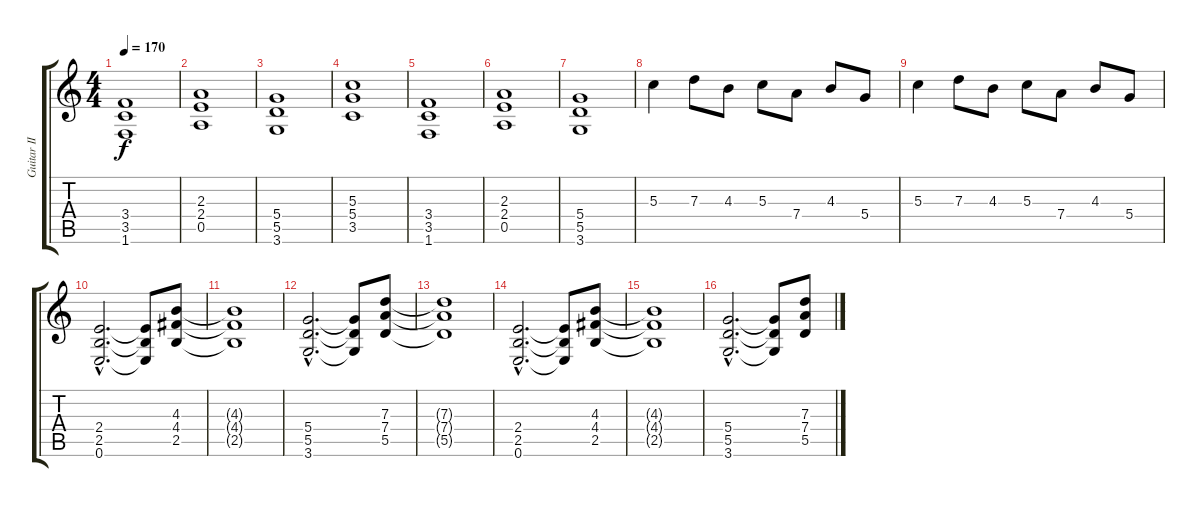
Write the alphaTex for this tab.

\track ("Guitar II" "Guitar II") {instrument distortionguitar}
\staff {score tabs}
\tuning (E4 B3 G3 D3 A2 E2) {hide}
\ts (4 4)
\tempo 170
\clef g2
\ks c
(3.4 3.5 1.6).1{dy f} |
(2.3 2.4 0.5).1 |
(5.4 5.5 3.6).1 |
(5.3 5.4 3.5).1 |
(3.4 3.5 1.6).1 |
(2.3 2.4 0.5).1 |
(5.4 5.5 3.6).1 |
5.3.4 7.3.8 4.3.8 5.3.8 7.4.8 4.3.8 5.4.8 |
5.3.4 7.3.8 4.3.8 5.3.8 7.4.8 4.3.8 5.4.8 |
(2.4{hac} 2.5{hac} 0.6{hac}).2{d} (2.4{t} 2.5{t} 0.6{t}).8 (4.3 4.4 2.5).8 |
(4.3{t} 4.4{t} 2.5{t}).1 |
(5.4{hac} 5.5{hac} 3.6{hac}).2{d} (5.4{t} 5.5{t} 3.6{t}).8 (7.3 7.4 5.5).8 |
(7.3{t} 7.4{t} 5.5{t}).1 |
(2.4{hac} 2.5{hac} 0.6{hac}).2{d} (2.4{t} 2.5{t} 0.6{t}).8 (4.3 4.4 2.5).8 |
(4.3{t} 4.4{t} 2.5{t}).1 |
(5.4{hac} 5.5{hac} 3.6{hac}).2{d} (5.4{t} 5.5{t} 3.6{t}).8 (7.3 7.4 5.5).8
